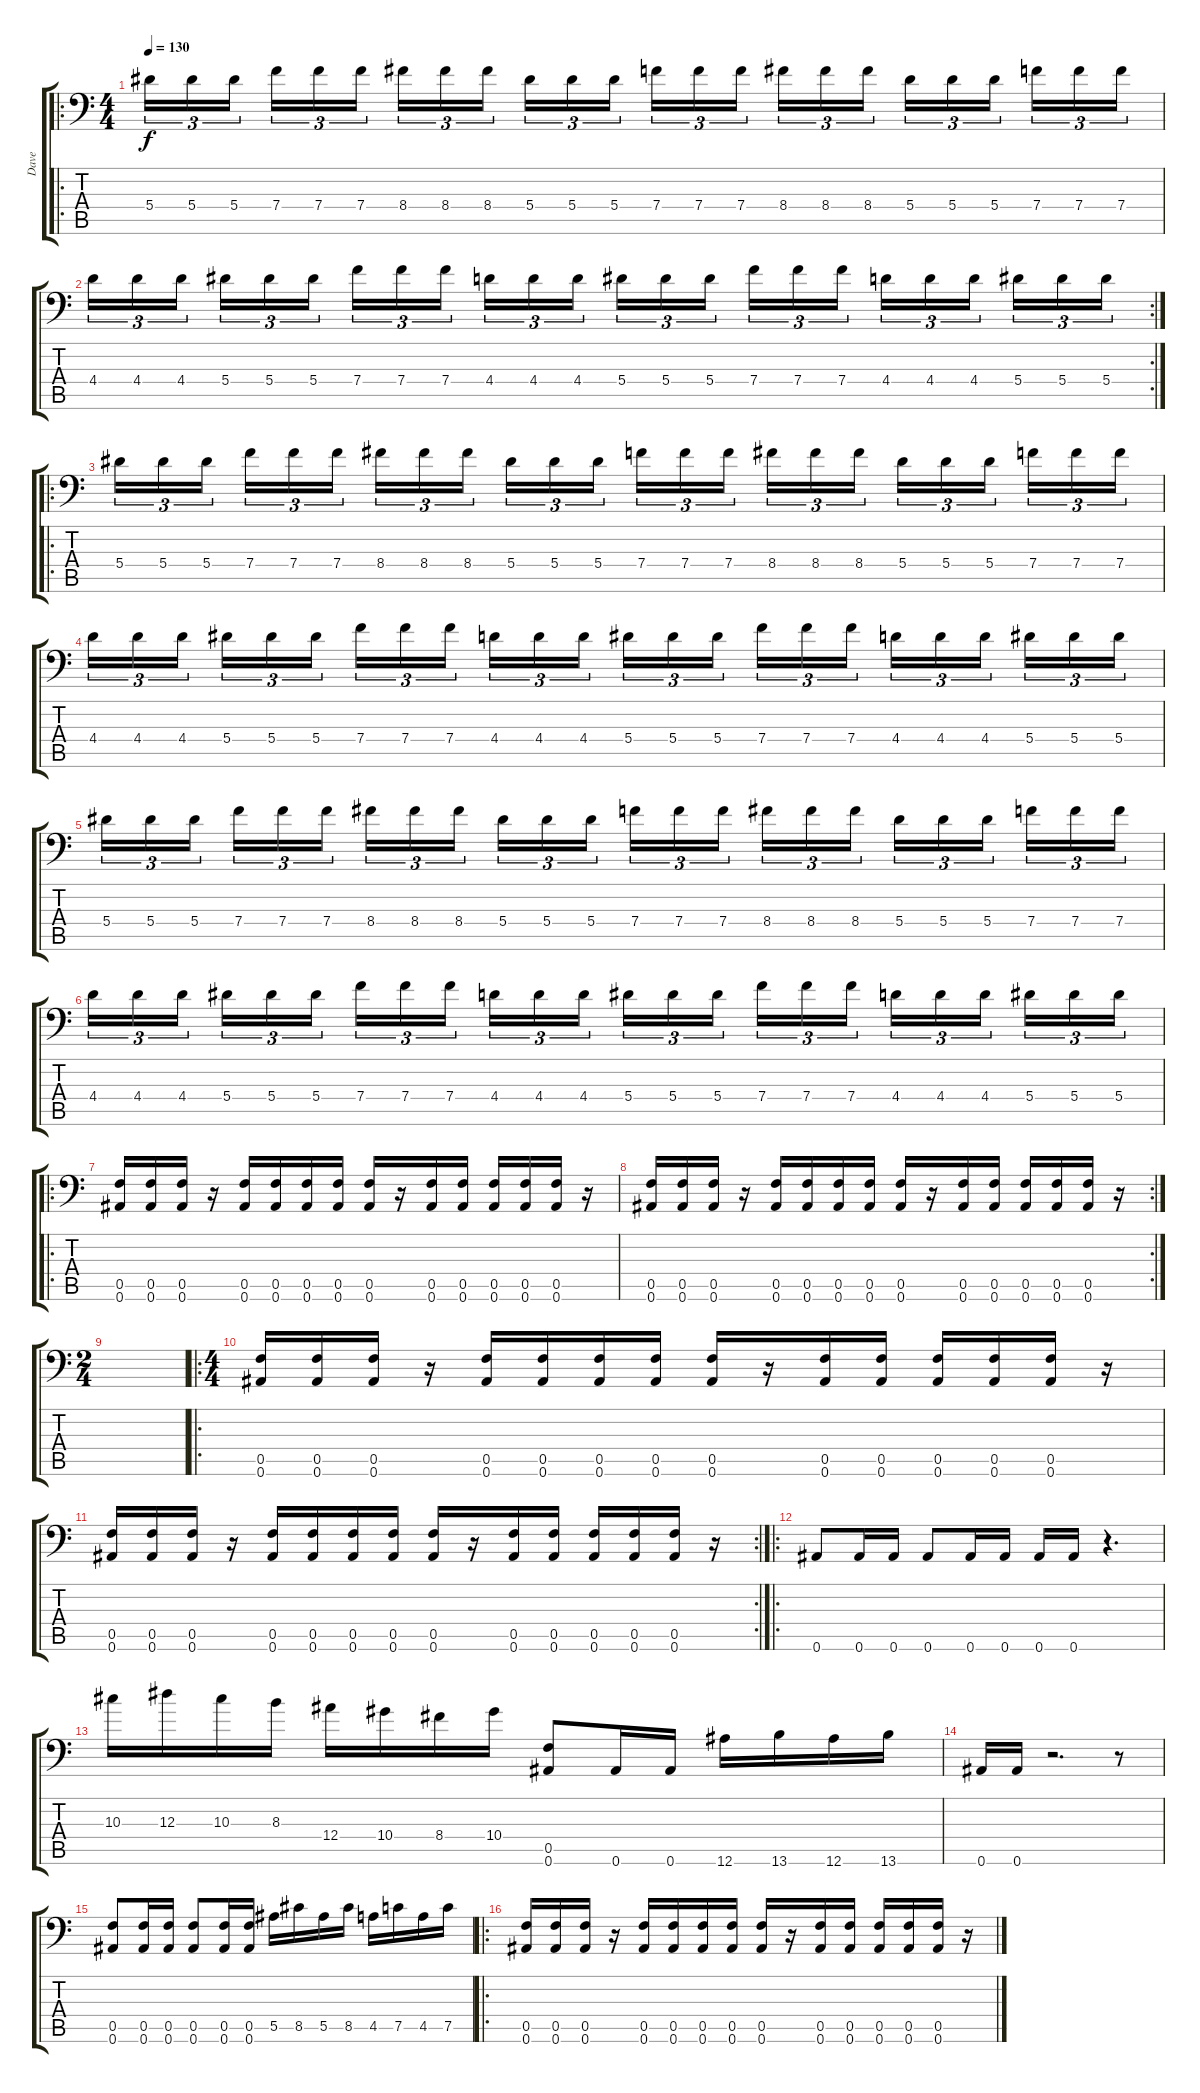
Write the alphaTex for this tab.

\track ("Dave" "Dave") {instrument distortionguitar}
\staff {score tabs}
\tuning (C4 G3 Eb3 Bb2 F2 Bb1) {hide}
\ro
\ts (4 4)
\tempo 130
\clef f4
\ks c
5.4.16{tu (3 2) dy f} 5.4.16{tu (3 2)} 5.4.16{tu (3 2) beam splitsecondary} 7.4.16{tu (3 2)} 7.4.16{tu (3 2)} 7.4.16{tu (3 2)} 8.4.16{tu (3 2)} 8.4.16{tu (3 2)} 8.4.16{tu (3 2) beam splitsecondary} 5.4.16{tu (3 2)} 5.4.16{tu (3 2)} 5.4.16{tu (3 2)} 7.4.16{tu (3 2)} 7.4.16{tu (3 2)} 7.4.16{tu (3 2) beam splitsecondary} 8.4.16{tu (3 2)} 8.4.16{tu (3 2)} 8.4.16{tu (3 2)} 5.4.16{tu (3 2)} 5.4.16{tu (3 2)} 5.4.16{tu (3 2) beam splitsecondary} 7.4.16{tu (3 2)} 7.4.16{tu (3 2)} 7.4.16{tu (3 2)} |
\rc 2
4.4.16{tu (3 2)} 4.4.16{tu (3 2)} 4.4.16{tu (3 2) beam splitsecondary} 5.4.16{tu (3 2)} 5.4.16{tu (3 2)} 5.4.16{tu (3 2)} 7.4.16{tu (3 2)} 7.4.16{tu (3 2)} 7.4.16{tu (3 2) beam splitsecondary} 4.4.16{tu (3 2)} 4.4.16{tu (3 2)} 4.4.16{tu (3 2)} 5.4.16{tu (3 2)} 5.4.16{tu (3 2)} 5.4.16{tu (3 2) beam splitsecondary} 7.4.16{tu (3 2)} 7.4.16{tu (3 2)} 7.4.16{tu (3 2)} 4.4.16{tu (3 2)} 4.4.16{tu (3 2)} 4.4.16{tu (3 2) beam splitsecondary} 5.4.16{tu (3 2)} 5.4.16{tu (3 2)} 5.4.16{tu (3 2)} |
\ro
5.4.16{tu (3 2)} 5.4.16{tu (3 2)} 5.4.16{tu (3 2) beam splitsecondary} 7.4.16{tu (3 2)} 7.4.16{tu (3 2)} 7.4.16{tu (3 2)} 8.4.16{tu (3 2)} 8.4.16{tu (3 2)} 8.4.16{tu (3 2) beam splitsecondary} 5.4.16{tu (3 2)} 5.4.16{tu (3 2)} 5.4.16{tu (3 2)} 7.4.16{tu (3 2)} 7.4.16{tu (3 2)} 7.4.16{tu (3 2) beam splitsecondary} 8.4.16{tu (3 2)} 8.4.16{tu (3 2)} 8.4.16{tu (3 2)} 5.4.16{tu (3 2)} 5.4.16{tu (3 2)} 5.4.16{tu (3 2) beam splitsecondary} 7.4.16{tu (3 2)} 7.4.16{tu (3 2)} 7.4.16{tu (3 2)} |
4.4.16{tu (3 2)} 4.4.16{tu (3 2)} 4.4.16{tu (3 2) beam splitsecondary} 5.4.16{tu (3 2)} 5.4.16{tu (3 2)} 5.4.16{tu (3 2)} 7.4.16{tu (3 2)} 7.4.16{tu (3 2)} 7.4.16{tu (3 2) beam splitsecondary} 4.4.16{tu (3 2)} 4.4.16{tu (3 2)} 4.4.16{tu (3 2)} 5.4.16{tu (3 2)} 5.4.16{tu (3 2)} 5.4.16{tu (3 2) beam splitsecondary} 7.4.16{tu (3 2)} 7.4.16{tu (3 2)} 7.4.16{tu (3 2)} 4.4.16{tu (3 2)} 4.4.16{tu (3 2)} 4.4.16{tu (3 2) beam splitsecondary} 5.4.16{tu (3 2)} 5.4.16{tu (3 2)} 5.4.16{tu (3 2)} |
5.4.16{tu (3 2)} 5.4.16{tu (3 2)} 5.4.16{tu (3 2) beam splitsecondary} 7.4.16{tu (3 2)} 7.4.16{tu (3 2)} 7.4.16{tu (3 2)} 8.4.16{tu (3 2)} 8.4.16{tu (3 2)} 8.4.16{tu (3 2) beam splitsecondary} 5.4.16{tu (3 2)} 5.4.16{tu (3 2)} 5.4.16{tu (3 2)} 7.4.16{tu (3 2)} 7.4.16{tu (3 2)} 7.4.16{tu (3 2) beam splitsecondary} 8.4.16{tu (3 2)} 8.4.16{tu (3 2)} 8.4.16{tu (3 2)} 5.4.16{tu (3 2)} 5.4.16{tu (3 2)} 5.4.16{tu (3 2) beam splitsecondary} 7.4.16{tu (3 2)} 7.4.16{tu (3 2)} 7.4.16{tu (3 2)} |
4.4.16{tu (3 2)} 4.4.16{tu (3 2)} 4.4.16{tu (3 2) beam splitsecondary} 5.4.16{tu (3 2)} 5.4.16{tu (3 2)} 5.4.16{tu (3 2)} 7.4.16{tu (3 2)} 7.4.16{tu (3 2)} 7.4.16{tu (3 2) beam splitsecondary} 4.4.16{tu (3 2)} 4.4.16{tu (3 2)} 4.4.16{tu (3 2)} 5.4.16{tu (3 2)} 5.4.16{tu (3 2)} 5.4.16{tu (3 2) beam splitsecondary} 7.4.16{tu (3 2)} 7.4.16{tu (3 2)} 7.4.16{tu (3 2)} 4.4.16{tu (3 2)} 4.4.16{tu (3 2)} 4.4.16{tu (3 2) beam splitsecondary} 5.4.16{tu (3 2)} 5.4.16{tu (3 2)} 5.4.16{tu (3 2)} |
\ro
(0.5 0.6).16 (0.5 0.6).16 (0.5 0.6).16 r.16 (0.5 0.6).16 (0.5 0.6).16 (0.5 0.6).16 (0.5 0.6).16 (0.5 0.6).16 r.16 (0.5 0.6).16 (0.5 0.6).16 (0.5 0.6).16 (0.5 0.6).16 (0.5 0.6).16 r.16 |
\rc 2
(0.5 0.6).16 (0.5 0.6).16 (0.5 0.6).16 r.16 (0.5 0.6).16 (0.5 0.6).16 (0.5 0.6).16 (0.5 0.6).16 (0.5 0.6).16 r.16 (0.5 0.6).16 (0.5 0.6).16 (0.5 0.6).16 (0.5 0.6).16 (0.5 0.6).16 r.16 |
\ts (2 4)
|
\ro
\ts (4 4)
(0.5 0.6).16 (0.5 0.6).16 (0.5 0.6).16 r.16 (0.5 0.6).16 (0.5 0.6).16 (0.5 0.6).16 (0.5 0.6).16 (0.5 0.6).16 r.16 (0.5 0.6).16 (0.5 0.6).16 (0.5 0.6).16 (0.5 0.6).16 (0.5 0.6).16 r.16 |
\rc 2
(0.5 0.6).16 (0.5 0.6).16 (0.5 0.6).16 r.16 (0.5 0.6).16 (0.5 0.6).16 (0.5 0.6).16 (0.5 0.6).16 (0.5 0.6).16 r.16 (0.5 0.6).16 (0.5 0.6).16 (0.5 0.6).16 (0.5 0.6).16 (0.5 0.6).16 r.16 |
\ro
0.6.8 0.6.16 0.6.16 0.6.8 0.6.16 0.6.16 0.6.16 0.6.16 r.4{d} |
10.3.16 12.3.16 10.3.16 8.3.16 12.4.16 10.4.16 8.4.16 10.4.16 (0.5 0.6).8 0.6.16 0.6.16 12.6.16 13.6.16 12.6.16 13.6.16 |
0.6.16 0.6.16 r.2{d} r.8 |
(0.5 0.6).8 (0.5 0.6).16 (0.5 0.6).16 (0.5 0.6).8 (0.5 0.6).16 (0.5 0.6).16 5.5.16 8.5.16 5.5.16 8.5.16 4.5.16 7.5.16 4.5.16 7.5.16 |
\ro
(0.5 0.6).16 (0.5 0.6).16 (0.5 0.6).16 r.16 (0.5 0.6).16 (0.5 0.6).16 (0.5 0.6).16 (0.5 0.6).16 (0.5 0.6).16 r.16 (0.5 0.6).16 (0.5 0.6).16 (0.5 0.6).16 (0.5 0.6).16 (0.5 0.6).16 r.16
